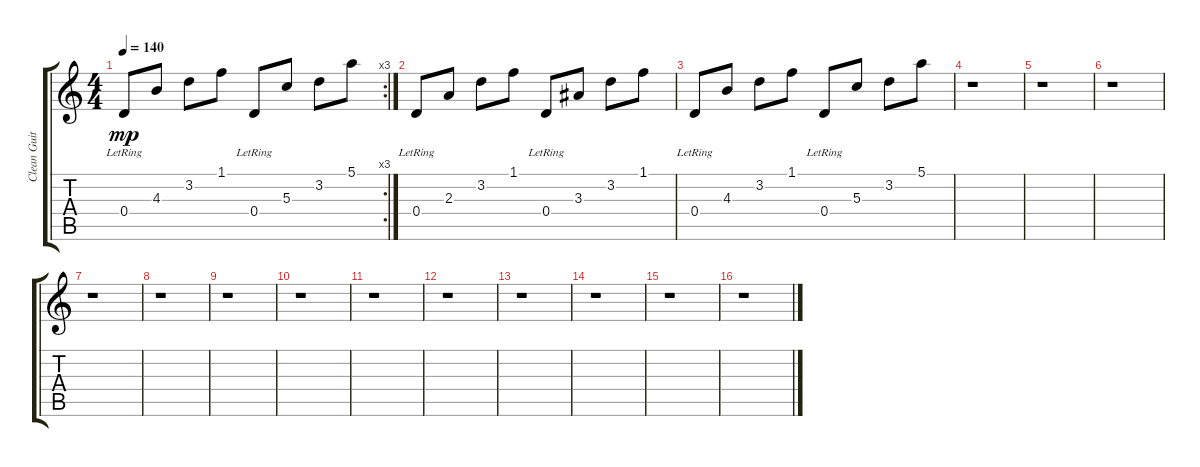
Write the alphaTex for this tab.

\track ("Clean Guitar 1" "Clean Guit") {instrument electricguitarclean}
\staff {score tabs}
\tuning (E4 B3 G3 D3 A2 E2) {hide}
\rc 3
\ts (4 4)
\tempo 140
\clef g2
\ks c
0.4{lr}.8{dy mp} 4.3.8 3.2.8 1.1.8 0.4{lr}.8 5.3.8 3.2.8 5.1.8 |
0.4{lr}.8 2.3.8 3.2.8 1.1.8 0.4{lr}.8 3.3.8 3.2.8 1.1.8 |
0.4{lr}.8 4.3.8 3.2.8 1.1.8 0.4{lr}.8 5.3.8 3.2.8 5.1.8 |
r.1 |
r.1 |
r.1 |
r.1 |
r.1 |
r.1 |
r.1 |
r.1 |
r.1 |
r.1 |
r.1 |
r.1 |
r.1
